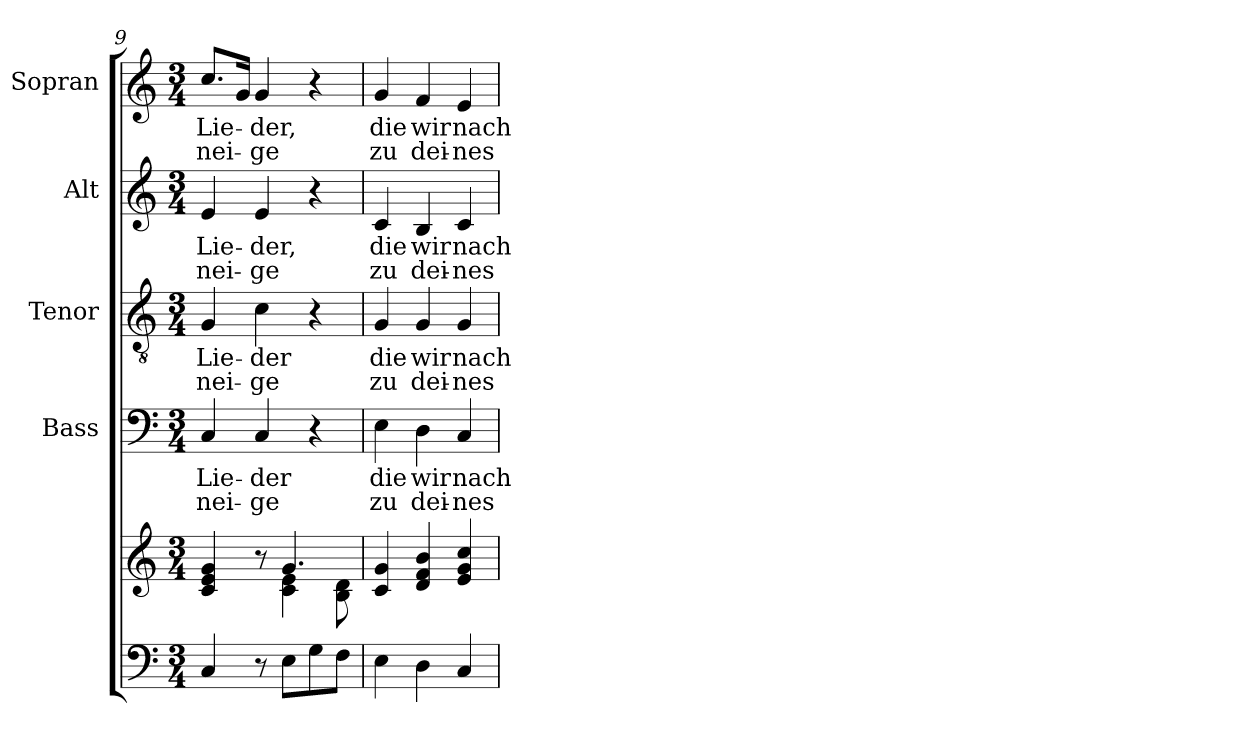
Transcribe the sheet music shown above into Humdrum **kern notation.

**kern	**kern	**kern	**text	**text	**kern	**text	**text	**kern	**text	**text	**kern	**text	**text
*part5	*part5	*part4	*part4	*part4	*part3	*part3	*part3	*part2	*part2	*part2	*part1	*part1	*part1
*staff6	*staff5	*staff4	*staff4	*staff4	*staff3	*staff3	*staff3	*staff2	*staff2	*staff2	*staff1	*staff1	*staff1
*	*	*I"Bass	*	*	*I"Tenor	*	*	*I"Alt	*	*	*I"Sopran	*	*
*	*	*I'B.	*	*	*I'T.	*	*	*I'A.	*	*	*I'S.	*	*
*clefF4	*clefG2	*clefF4	*	*	*clefGv2	*	*	*clefG2	*	*	*clefG2	*	*
*k[]	*k[]	*k[]	*	*	*k[]	*	*	*k[]	*	*	*k[]	*	*
*C:	*C:	*C:	*	*	*C:	*	*	*C:	*	*	*C:	*	*
*M3/4	*M3/4	*M3/4	*	*	*M3/4	*	*	*M3/4	*	*	*M3/4	*	*
=9	=9	=9	=9	=9	=9	=9	=9	=9	=9	=9	=9	=9	=9
*	*^	*	*	*	*	*	*	*	*	*	*	*	*
!	!	!	!	!LO:LY:b	!LO:LY:b	!	!LO:LY:b	!LO:LY:b	!	!LO:LY:b	!LO:LY:b	!	!LO:LY:b	!LO:LY:b
4C/	4c/ 4e/ 4g/	4.ryy	4C/	Lie-	nei-	4G/	Lie-	nei-	4e/	Lie-	nei-	8.cc/L	Lie-	nei-
.	.	.	.	.	.	.	.	.	.	.	.	16g/Jk	.	.
!	!	!	!	!LO:LY:b	!LO:LY:b	!	!LO:LY:b	!LO:LY:b	!	!LO:LY:b	!LO:LY:b	!	!LO:LY:b	!LO:LY:b
8r	8r	.	4C/	-der	-ge	4c\	-der	-ge	4e/	-der,	-ge	4g/	-der,	-ge
8E\L	4.g/	4c\ 4e\	.	.	.	.	.	.	.	.	.	.	.	.
8G\	.	.	4r	.	.	4r	.	.	4r	.	.	4r	.	.
8F\J	.	8B\ 8d\	.	.	.	.	.	.	.	.	.	.	.	.
=10	=10	=10	=10	=10	=10	=10	=10	=10	=10	=10	=10	=10	=10	=10
!	!	!	!	!LO:LY:b	!LO:LY:b	!	!LO:LY:b	!LO:LY:b	!	!LO:LY:b	!LO:LY:b	!	!LO:LY:b	!LO:LY:b
*	*v	*v	*	*	*	*	*	*	*	*	*	*	*	*
4E\	4c/ 4g/	4E\	die	zu	4G/	die	zu	4c/	die	zu	4g/	die	zu
!	!	!	!LO:LY:b	!LO:LY:b	!	!LO:LY:b	!LO:LY:b	!	!LO:LY:b	!LO:LY:b	!	!LO:LY:b	!LO:LY:b
4D\	4d/ 4f/ 4b/	4D\	wir	dei-	4G/	wir	dei-	4B/	wir	dei-	4f/	wir	dei-
!	!	!	!LO:LY:b	!LO:LY:b	!	!LO:LY:b	!LO:LY:b	!	!LO:LY:b	!LO:LY:b	!	!LO:LY:b	!LO:LY:b
4C/	4e/ 4g/ 4cc/	4C/	nach	-nes	4G/	nach	-nes	4c/	nach	-nes	4e/	nach	-nes
=	=	=	=	=	=	=	=	=	=	=	=	=	=
*-	*-	*-	*-	*-	*-	*-	*-	*-	*-	*-	*-	*-	*-
